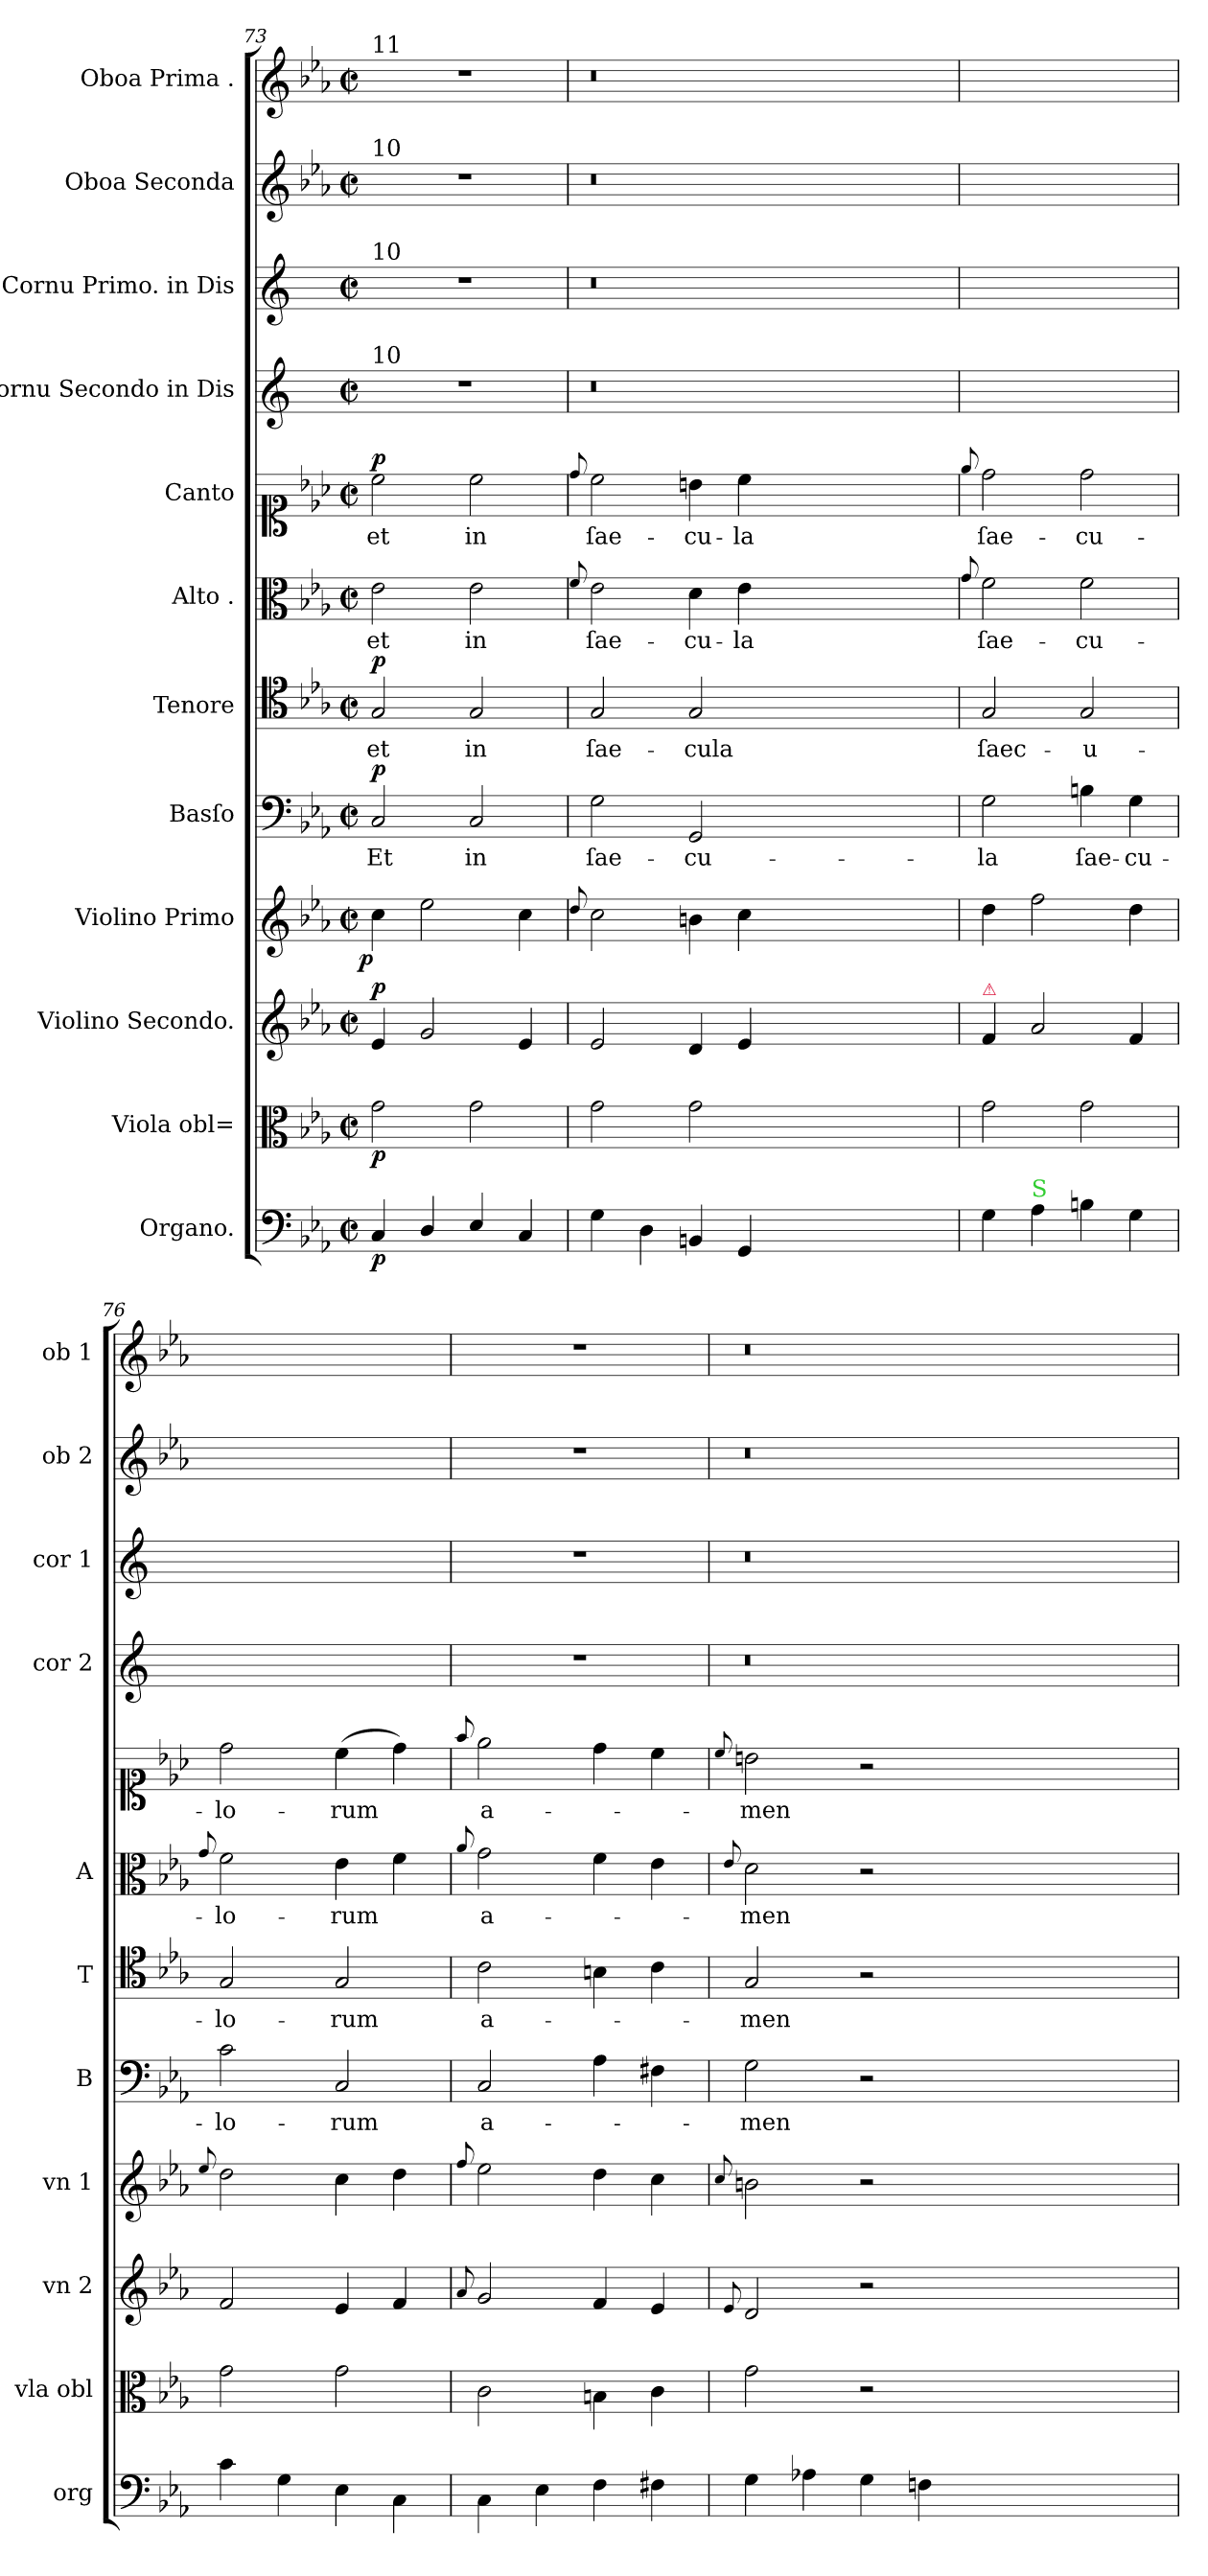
**kern	**dynam	**kern	**dynam	**kern	**dynam	**kern	**dynam	**kern	**text	**dynam	**kern	**text	**dynam	**kern	**text	**kern	**text	**dynam	**kern	**kern	**kern	**kern
*part12	*part12	*part11	*part11	*part10	*part10	*part9	*part9	*part8	*part8	*part8	*part7	*part7	*part7	*part6	*part6	*part5	*part5	*part5	*part4	*part3	*part2	*part1
*staff12	*staff12	*staff11	*staff11	*staff10	*staff10	*staff9	*staff9	*staff8	*staff8	*staff8	*staff7	*staff7	*staff7	*staff6	*staff6	*staff5	*staff5	*staff5	*staff4	*staff3	*staff2	*staff1
*I"Organo.	*	*I"Viola obl=	*	*I"Violino Secondo.	*	*I"Violino Primo	*	*I"Basſo	*	*	*I"Tenore	*	*	*I"Alto .	*	*I"Canto	*	*	*I"Cornu Secondo in Dis	*I"Cornu Primo. in Dis	*I"Oboa Seconda	*I"Oboa Prima .
*I'org	*	*I'vla obl	*	*I'vn 2	*	*I'vn 1	*	*I'B	*	*	*I'T	*	*	*I'A	*	*	*	*	*I'cor 2	*I'cor 1	*I'ob 2	*I'ob 1
*clefF4	*	*clefC3	*	*clefG2	*	*clefG2	*	*clefF4	*	*	*clefC4	*	*	*clefC3	*	*clefC1	*	*	*clefG2	*clefG2	*clefG2	*clefG2
*	*	*	*	*	*	*	*	*	*	*	*	*	*	*	*	*	*	*	*ITrd5c9	*ITrd5c9	*	*
*k[b-e-a-]	*	*k[b-e-a-]	*	*k[b-e-a-]	*	*k[b-e-a-]	*	*k[b-e-a-]	*	*	*k[b-e-a-]	*	*	*k[b-e-a-]	*	*k[b-e-a-]	*	*	*k[b-e-a-]	*k[b-e-a-]	*k[b-e-a-]	*k[b-e-a-]
*E-:	*	*E-:	*	*E-:	*	*E-:	*	*E-:	*	*	*E-:	*	*	*E-:	*	*E-:	*	*	*	*	*E-:	*E-:
*M2/2	*	*M2/2	*	*M2/2	*	*M2/2	*	*M2/2	*	*	*M2/2	*	*	*M2/2	*	*M2/2	*	*	*M2/2	*M2/2	*M2/2	*M2/2
*met(c|)	*	*met(c|)	*	*met(c|)	*	*met(c|)	*	*met(c|)	*	*	*met(c|)	*	*	*met(c|)	*	*met(c|)	*	*	*met(c|)	*met(c|)	*met(c|)	*met(c|)
=73	=73	=73	=73	=73	=73	=73	=73	=73	=73	=73	=73	=73	=73	=73	=73	=73	=73	=73	=73	=73	=73	=73
!	!	!	!	!	!	!	!	!	!	!	!	!	!	!	!	!	!	!	!	!	!	!LO:TX:a:t=11
!	!	!	!	!	!	!	!	!	!	!	!	!	!	!	!	!	!	!	!	!	!LO:TX:a:t=10	!
!	!	!	!	!	!	!	!	!	!	!	!	!	!	!	!	!	!	!	!	!LO:TX:a:t=10	!	!
!	!	!	!	!	!	!	!	!	!	!	!	!	!	!	!	!	!	!	!LO:TX:a:t=10	!	!	!
!	!	!	!LO:DY:b	!	!LO:DY:a	!	!LO:DY:b:rj	!	!	!LO:DY:a	!	!	!LO:DY:a	!	!	!	!	!LO:DY:a	!	!	!	!
4C/	p	2g\	p	4e-/	p	4cc\	p	2C/	Et	p	2G/	et	p	2e-\	et	2cc\	et	p	1r	1r	1r	1r
4D/	.	.	.	2g/	.	2ee-\	.	.	.	.	.	.	.	.	.	.	.	.	.	.	.	.
4E-/	.	2g\	.	.	.	.	.	2C/	in	.	2G/	in	.	2e-\	in	2cc\	in	.	.	.	.	.
4C/	.	.	.	4e-/	.	4cc\	.	.	.	.	.	.	.	.	.	.	.	.	.	.	.	.
=74	=74	=74	=74	=74	=74	=74	=74	=74	=74	=74	=74	=74	=74	=74	=74	=74	=74	=74	=74	=74	=74	=74
.	.	.	.	.	.	8qqdd/	.	.	.	.	.	.	.	8qqf/	.	8qqdd/	.	.	.	.	.	.
4G\	.	2g\	.	2e-/	.	2cc\	.	2G\	ſae-	.	2G/	ſae-	.	2e-\	ſae-	2cc\	ſae-	.	0.r	0.r	0.r	0.r
4D\	.	.	.	.	.	.	.	.	.	.	.	.	.	.	.	.	.	.	.	.	.	.
4BBn/	.	2g\	.	4d/	.	4bn\	.	2GG/	-cu-	.	2G/	-cula	.	4d\	-cu-	4bn\	-cu-	.	.	.	.	.
4GG/	.	.	.	4e-/	.	4cc\	.	.	.	.	.	.	.	4e-\	-la	4cc\	-la	.	.	.	.	.
0ryy	.	0ryy	.	0ryy	.	0ryy	.	0ryy	.	.	0ryy	.	.	0ryy	.	0ryy	.	.	.	.	.	.
=75	=75	=75	=75	=75	=75	=75	=75	=75	=75	=75	=75	=75	=75	=75	=75	=75	=75	=75	=75	=75	=75	=75
.	.	.	.	.	.	.	.	.	.	.	.	.	.	8qqg/	.	8qqee-/	.	.	.	.	.	.
!	!	!	!	!LO:TX:a:color=crimson:t=⚠	!	!	!	!	!	!	!	!	!	!	!	!	!	!	!	!	!	!
4G\	.	2g\	.	4f/	.	4dd\	.	2G\	-la	.	2G/	ſaec-	.	2f\	ſae-	2dd\	ſae-	.	1ryy	1ryy	1ryy	1ryy
!LO:TX:a:color=limegreen:t=S	!	!	!	!	!	!	!	!	!	!	!	!	!	!	!	!	!	!	!	!	!	!
4A-\	.	.	.	2a-/	.	2ff\	.	.	.	.	.	.	.	.	.	.	.	.	.	.	.	.
4Bn\	.	2g\	.	.	.	.	.	4Bn\	ſae-	.	2G/	-u-	.	2f\	-cu-	2dd\	-cu-	.	.	.	.	.
4G\	.	.	.	4f/	.	4dd\	.	4G\	-cu-	.	.	.	.	.	.	.	.	.	.	.	.	.
=76	=76	=76	=76	=76	=76	=76	=76	=76	=76	=76	=76	=76	=76	=76	=76	=76	=76	=76	=76	=76	=76	=76
.	.	.	.	.	.	8qqee-/	.	.	.	.	.	.	.	8qqg/	.	.	.	.	.	.	.	.
4c\	.	2g\	.	2f/	.	2dd\	.	2c\	-lo-	.	2G/	-lo-	.	2f\	-lo-	2dd\	-lo-	.	1ryy	1ryy	1ryy	1ryy
4G\	.	.	.	.	.	.	.	.	.	.	.	.	.	.	.	.	.	.	.	.	.	.
4E-\	.	2g\	.	4e-/	.	4cc\	.	2C/	-rum	.	2G/	-rum	.	4e-\	-rum	(4cc\	-rum	.	.	.	.	.
4C\	.	.	.	4f/	.	4dd\	.	.	.	.	.	.	.	4f\	.	4dd\)	.	.	.	.	.	.
=77	=77	=77	=77	=77	=77	=77	=77	=77	=77	=77	=77	=77	=77	=77	=77	=77	=77	=77	=77	=77	=77	=77
.	.	.	.	8qqa-/	.	8qqff/	.	.	.	.	.	.	.	8qqa-/	.	8qqff/	.	.	.	.	.	.
4C\	.	2c\	.	2g/	.	2ee-\	.	2C/	a-	.	2c\	a-	.	2g\	a-	2ee-\	a-	.	1r	1r	1r	1r
4E-\	.	.	.	.	.	.	.	.	.	.	.	.	.	.	.	.	.	.	.	.	.	.
4F\	.	4Bn\	.	4f/	.	4dd\	.	4A-\	.	.	4Bn\	.	.	4f\	.	4dd\	.	.	.	.	.	.
4F#X\	.	4c\	.	4e-/	.	4cc\	.	4F#X\	.	.	4c\	.	.	4e-\	.	4cc\	.	.	.	.	.	.
=78	=78	=78	=78	=78	=78	=78	=78	=78	=78	=78	=78	=78	=78	=78	=78	=78	=78	=78	=78	=78	=78	=78
.	.	.	.	8qqe-/	.	8qqcc/	.	.	.	.	.	.	.	8qqe-/	.	8qqcc/	.	.	.	.	.	.
4G\	.	2g\	.	2d/	.	2bn\	.	2G\	-men	.	2G/	-men	.	2d\	-men	2bn\	-men	.	0.r	0.r	0.r	0.r
4A-X\	.	.	.	.	.	.	.	.	.	.	.	.	.	.	.	.	.	.	.	.	.	.
4G\	.	2r	.	2r	.	2r	.	2r	.	.	2r	.	.	2r	.	2r	.	.	.	.	.	.
4Fn\	.	.	.	.	.	.	.	.	.	.	.	.	.	.	.	.	.	.	.	.	.	.
0ryy	.	0ryy	.	0ryy	.	0ryy	.	0ryy	.	.	0ryy	.	.	0ryy	.	0ryy	.	.	.	.	.	.
=	=	=	=	=	=	=	=	=	=	=	=	=	=	=	=	=	=	=	=	=	=	=
*-	*-	*-	*-	*-	*-	*-	*-	*-	*-	*-	*-	*-	*-	*-	*-	*-	*-	*-	*-	*-	*-	*-
